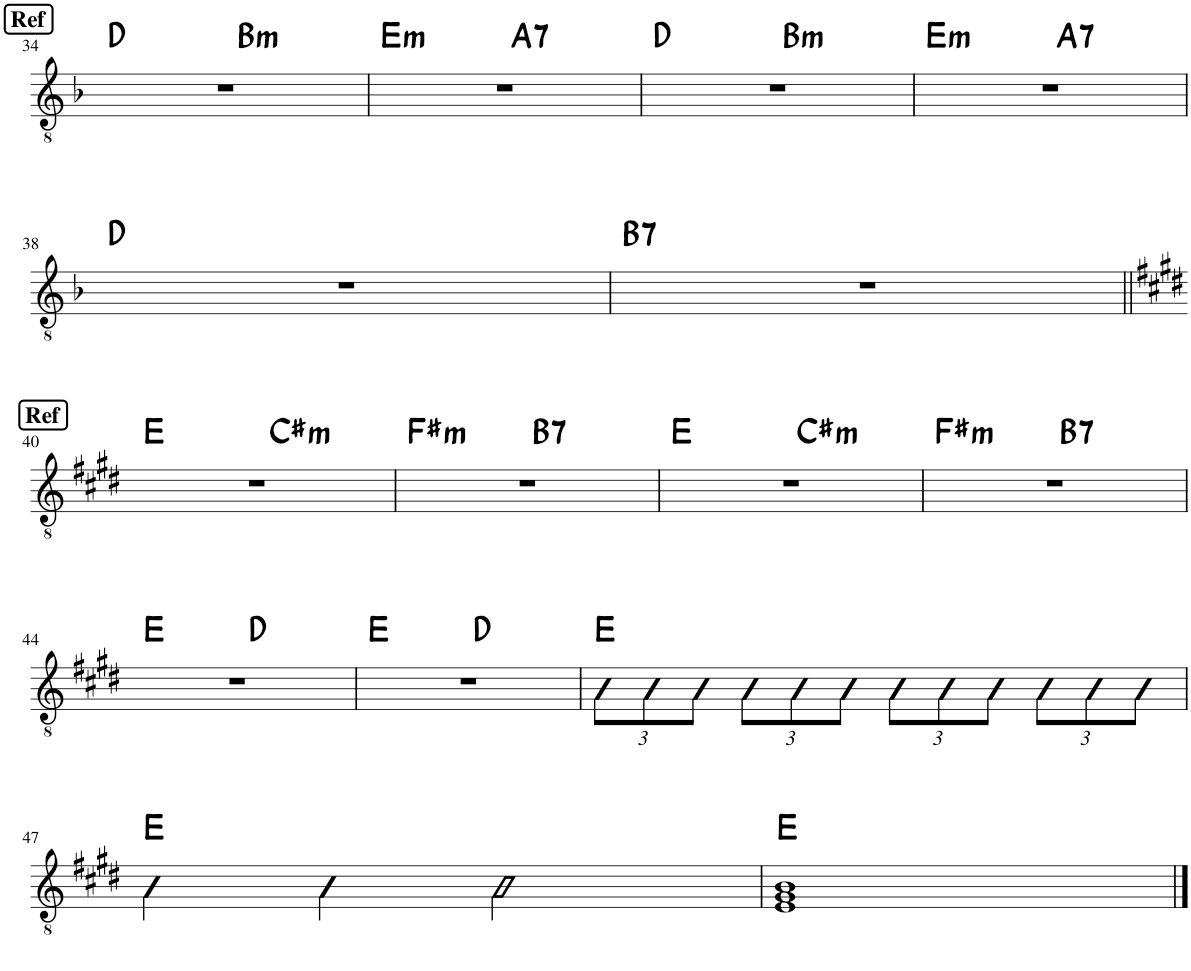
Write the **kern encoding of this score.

**kern	**harte
*part1	*part1
*staff1	*
*I"Classical Guitar	*
*I'Guit.	*
!!LO:PB:g=z
*clefGv2	*
*k[b-]	*
*M4/4	*
!!LO:REH:place=s1:a:B:cj:fs=11:t=Ref
=34	=34
*^	*
1r	2ryy	D:maj
!	!	!LO:H:kt=m
.	2ryy	B:min
=35	=35	=35
!	!	!LO:H:kt=m
1r	2ryy	E:min
!	!	!LO:H:kt=7
.	2ryy	A:7
=36	=36	=36
1r	2ryy	D:maj
!	!	!LO:H:kt=m
.	2ryy	B:min
=37	=37	=37
!	!	!LO:H:kt=m
1r	2ryy	E:min
!	!	!LO:H:kt=7
.	2ryy	A:7
*v	*v	*
!!LO:LB:g=z
=38	=38
1r	D:maj
=39	=39
!	!LO:H:kt=7
1r	B:7
!!LO:LB:g=z
!!LO:REH:place=s1:a:B:cj:fs=11:t=Ref
=40||	=40||
*k[f#c#g#d#]	*
*^	*
1r	2ryy	E:maj
!	!	!LO:H:kt=m
.	2ryy	C#:min
=41	=41	=41
!	!	!LO:H:kt=m
1r	2ryy	F#:min
!	!	!LO:H:kt=7
.	2ryy	B:7
=42	=42	=42
1r	2ryy	E:maj
!	!	!LO:H:kt=m
.	2ryy	C#:min
=43	=43	=43
!	!	!LO:H:kt=m
1r	2ryy	F#:min
!	!	!LO:H:kt=7
.	2ryy	B:7
!!LO:LB:g=z	!!
=44	=44	=44
1r	2ryy	E:maj
.	2ryy	D:maj
=45	=45	=45
1r	2ryy	E:maj
.	2ryy	D:maj
*v	*v	*
=46	=46
*Xbrackettup	*
12AA\L	E:maj
12AA\	.
12AA\J	.
12AA\L	.
12AA\	.
12AA\J	.
12AA\L	.
12AA\	.
12AA\J	.
12AA\L	.
12AA\	.
12AA\J	.
!!LO:LB:g=z
=47	=47
4AA\	E:maj
4G#\	.
2G#\	.
=48	=48
1E 1G# 1B	E:maj
==	==
*-	*-
